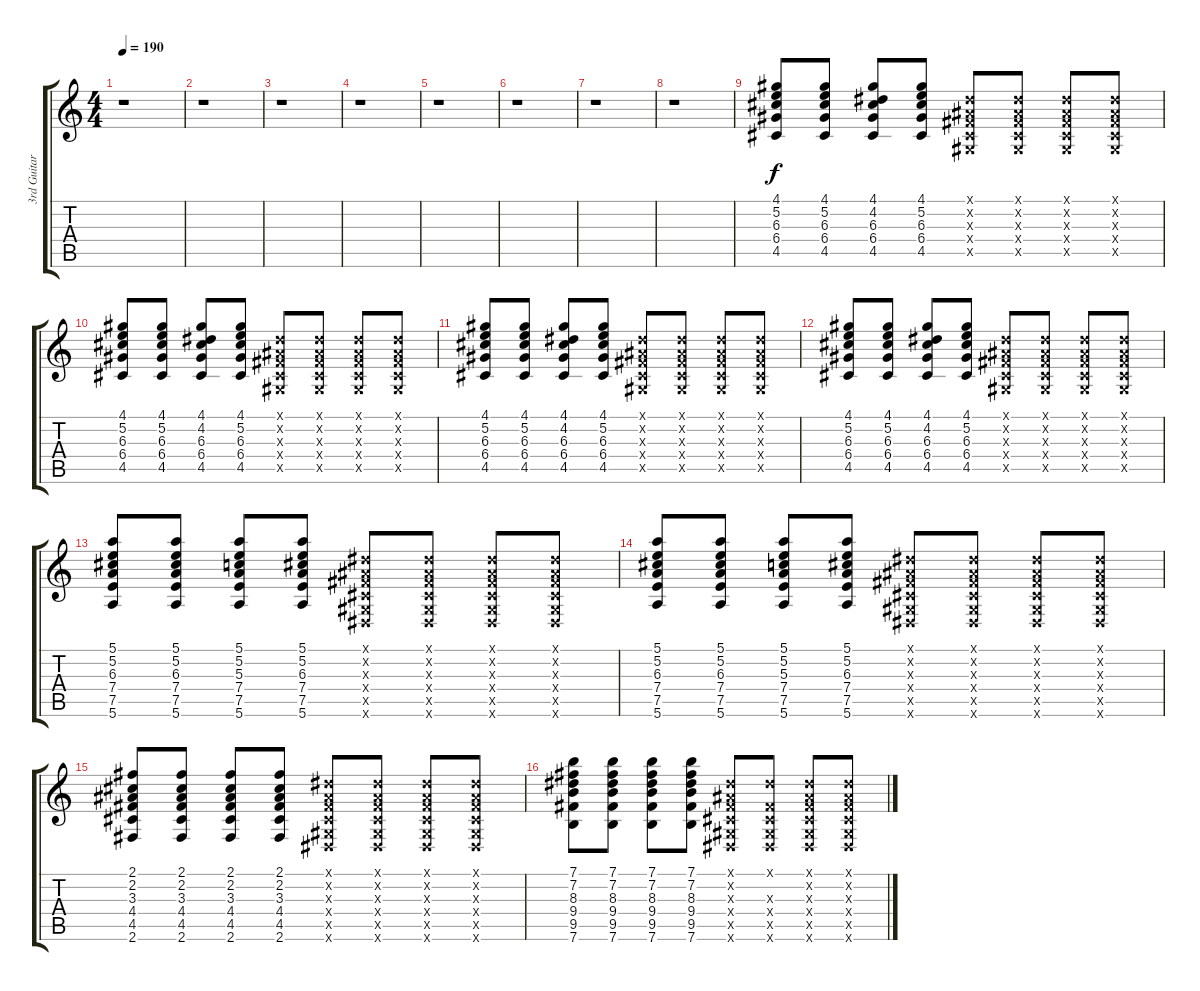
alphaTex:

\track ("3rd Guitar" "3rd Guitar") {instrument distortionguitar}
\staff {score tabs}
\tuning (E4 B3 G3 D3 A2 E2) {hide}
\ts (4 4)
\tempo 190
\clef g2
\ks c
r.1{dy f instrument distortionguitar} |
r.1 |
r.1 |
r.1 |
r.1 |
r.1 |
r.1 |
r.1 |
(4.1 5.2 6.3 6.4 4.5).8 (4.1 5.2 6.3 6.4 4.5).8 (4.1 4.2 6.3 6.4 4.5).8 (4.1 5.2 6.3 6.4 4.5).8 (-1.1{x} -1.2{x} -1.3{x} -1.4{x} -1.5{x}).8 (-1.1{x} -1.2{x} -1.3{x} -1.4{x} -1.5{x}).8 (-1.1{x} -1.2{x} -1.3{x} -1.4{x} -1.5{x}).8 (-1.1{x} -1.2{x} -1.3{x} -1.4{x} -1.5{x}).8 |
(4.1 5.2 6.3 6.4 4.5).8 (4.1 5.2 6.3 6.4 4.5).8 (4.1 4.2 6.3 6.4 4.5).8 (4.1 5.2 6.3 6.4 4.5).8 (-1.1{x} -1.2{x} -1.3{x} -1.4{x} -1.5{x}).8 (-1.1{x} -1.2{x} -1.3{x} -1.4{x} -1.5{x}).8 (-1.1{x} -1.2{x} -1.3{x} -1.4{x} -1.5{x}).8 (-1.1{x} -1.2{x} -1.3{x} -1.4{x} -1.5{x}).8 |
(4.1 5.2 6.3 6.4 4.5).8 (4.1 5.2 6.3 6.4 4.5).8 (4.1 4.2 6.3 6.4 4.5).8 (4.1 5.2 6.3 6.4 4.5).8 (-1.1{x} -1.2{x} -1.3{x} -1.4{x} -1.5{x}).8 (-1.1{x} -1.2{x} -1.3{x} -1.4{x} -1.5{x}).8 (-1.1{x} -1.2{x} -1.3{x} -1.4{x} -1.5{x}).8 (-1.1{x} -1.2{x} -1.3{x} -1.4{x} -1.5{x}).8 |
(4.1 5.2 6.3 6.4 4.5).8 (4.1 5.2 6.3 6.4 4.5).8 (4.1 4.2 6.3 6.4 4.5).8 (4.1 5.2 6.3 6.4 4.5).8 (-1.1{x} -1.2{x} -1.3{x} -1.4{x} -1.5{x}).8 (-1.1{x} -1.2{x} -1.3{x} -1.4{x} -1.5{x}).8 (-1.1{x} -1.2{x} -1.3{x} -1.4{x} -1.5{x}).8 (-1.1{x} -1.2{x} -1.3{x} -1.4{x} -1.5{x}).8 |
(5.1 5.2 6.3 7.4 7.5 5.6).8 (5.1 5.2 6.3 7.4 7.5 5.6).8 (5.1 5.2 5.3 7.4 7.5 5.6).8 (5.1 5.2 6.3 7.4 7.5 5.6).8 (-1.1{x} -1.2{x} -1.3{x} -1.4{x} -1.5{x} -1.6{x}).8 (-1.1{x} -1.2{x} -1.3{x} -1.4{x} -1.5{x} -1.6{x}).8 (-1.1{x} -1.2{x} -1.3{x} -1.4{x} -1.5{x} -1.6{x}).8 (-1.1{x} -1.2{x} -1.3{x} -1.4{x} -1.5{x} -1.6{x}).8 |
(5.1 5.2 6.3 7.4 7.5 5.6).8 (5.1 5.2 6.3 7.4 7.5 5.6).8 (5.1 5.2 5.3 7.4 7.5 5.6).8 (5.1 5.2 6.3 7.4 7.5 5.6).8 (-1.1{x} -1.2{x} -1.3{x} -1.4{x} -1.5{x} -1.6{x}).8 (-1.1{x} -1.2{x} -1.3{x} -1.4{x} -1.5{x} -1.6{x}).8 (-1.1{x} -1.2{x} -1.3{x} -1.4{x} -1.5{x} -1.6{x}).8 (-1.1{x} -1.2{x} -1.3{x} -1.4{x} -1.5{x} -1.6{x}).8 |
(2.1 2.2 3.3 4.4 4.5 2.6).8 (2.1 2.2 3.3 4.4 4.5 2.6).8 (2.1 2.2 3.3 4.4 4.5 2.6).8 (2.1 2.2 3.3 4.4 4.5 2.6).8 (-1.1{x} -1.2{x} -1.3{x} -1.4{x} -1.5{x} -1.6{x}).8 (-1.1{x} -1.2{x} -1.3{x} -1.4{x} -1.5{x} -1.6{x}).8 (-1.1{x} -1.2{x} -1.3{x} -1.4{x} -1.5{x} -1.6{x}).8 (-1.1{x} -1.2{x} -1.3{x} -1.4{x} -1.5{x} -1.6{x}).8 |
(7.1 7.2 8.3 9.4 9.5 7.6).8 (7.1 7.2 8.3 9.4 9.5 7.6).8 (7.1 7.2 8.3 9.4 9.5 7.6).8 (7.1 7.2 8.3 9.4 9.5 7.6).8 (-1.1{x} -1.2{x} -1.3{x} -1.4{x} -1.5{x} -1.6{x}).8 (-1.1{x} -1.3{x} -1.4{x} -1.5{x} -1.6{x}).8 (-1.1{x} -1.2{x} -1.3{x} -1.4{x} -1.5{x} -1.6{x}).8 (-1.1{x} -1.2{x} -1.3{x} -1.4{x} -1.5{x} -1.6{x}).8
